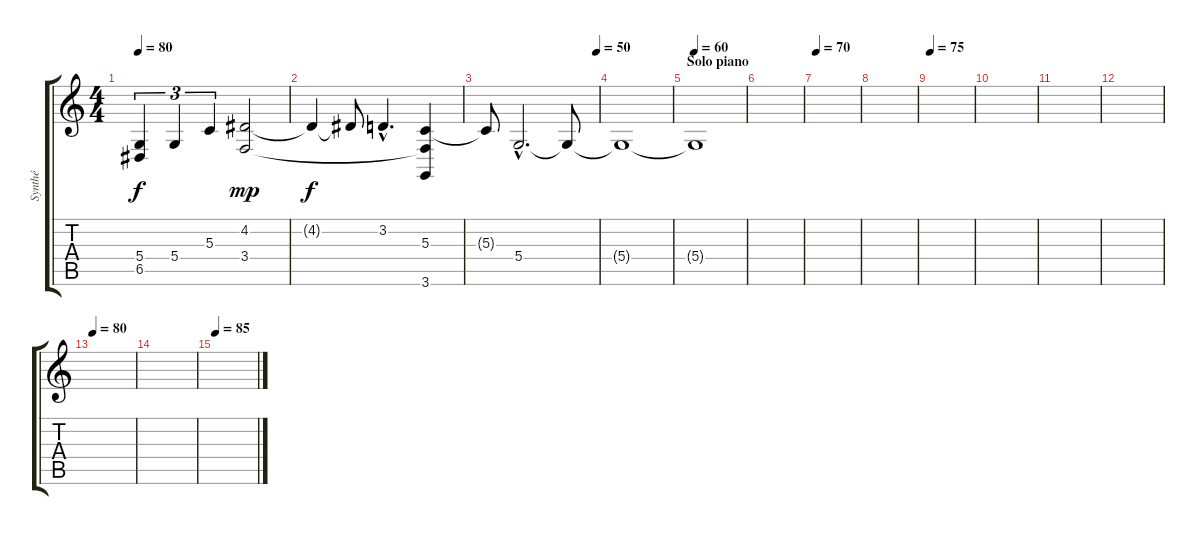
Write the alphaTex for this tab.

\track ("Synthé" "Synthé") {instrument pad1newage}
\staff {score tabs}
\tuning (E4 B3 G3 D3 A2 E2) {hide}
\ts (4 4)
\tempo 80
\clef g2
\ks c
(5.4{t} 6.5).4{tu (3 2) dy f} 5.4.4{tu (3 2)} 5.3.4{tu (3 2)} (4.2 3.4).2{dy mp} |
4.2{t}.4{dy f} 4.2{t}.8 3.2{hac}.4{d} (5.3 3.4{t} 3.6{t}).4 |
\tempo (50 0.984375)
5.3{t}.8 5.4{hac}.2{d} 5.4{t}.8 |
5.4{t}.1 |
\section ("" "Solo piano")
\tempo 60
5.4{t}.1 |
|
\tempo 70
|
|
\tempo 75
|
|
|
|
\tempo 80
|
|
\tempo 85
